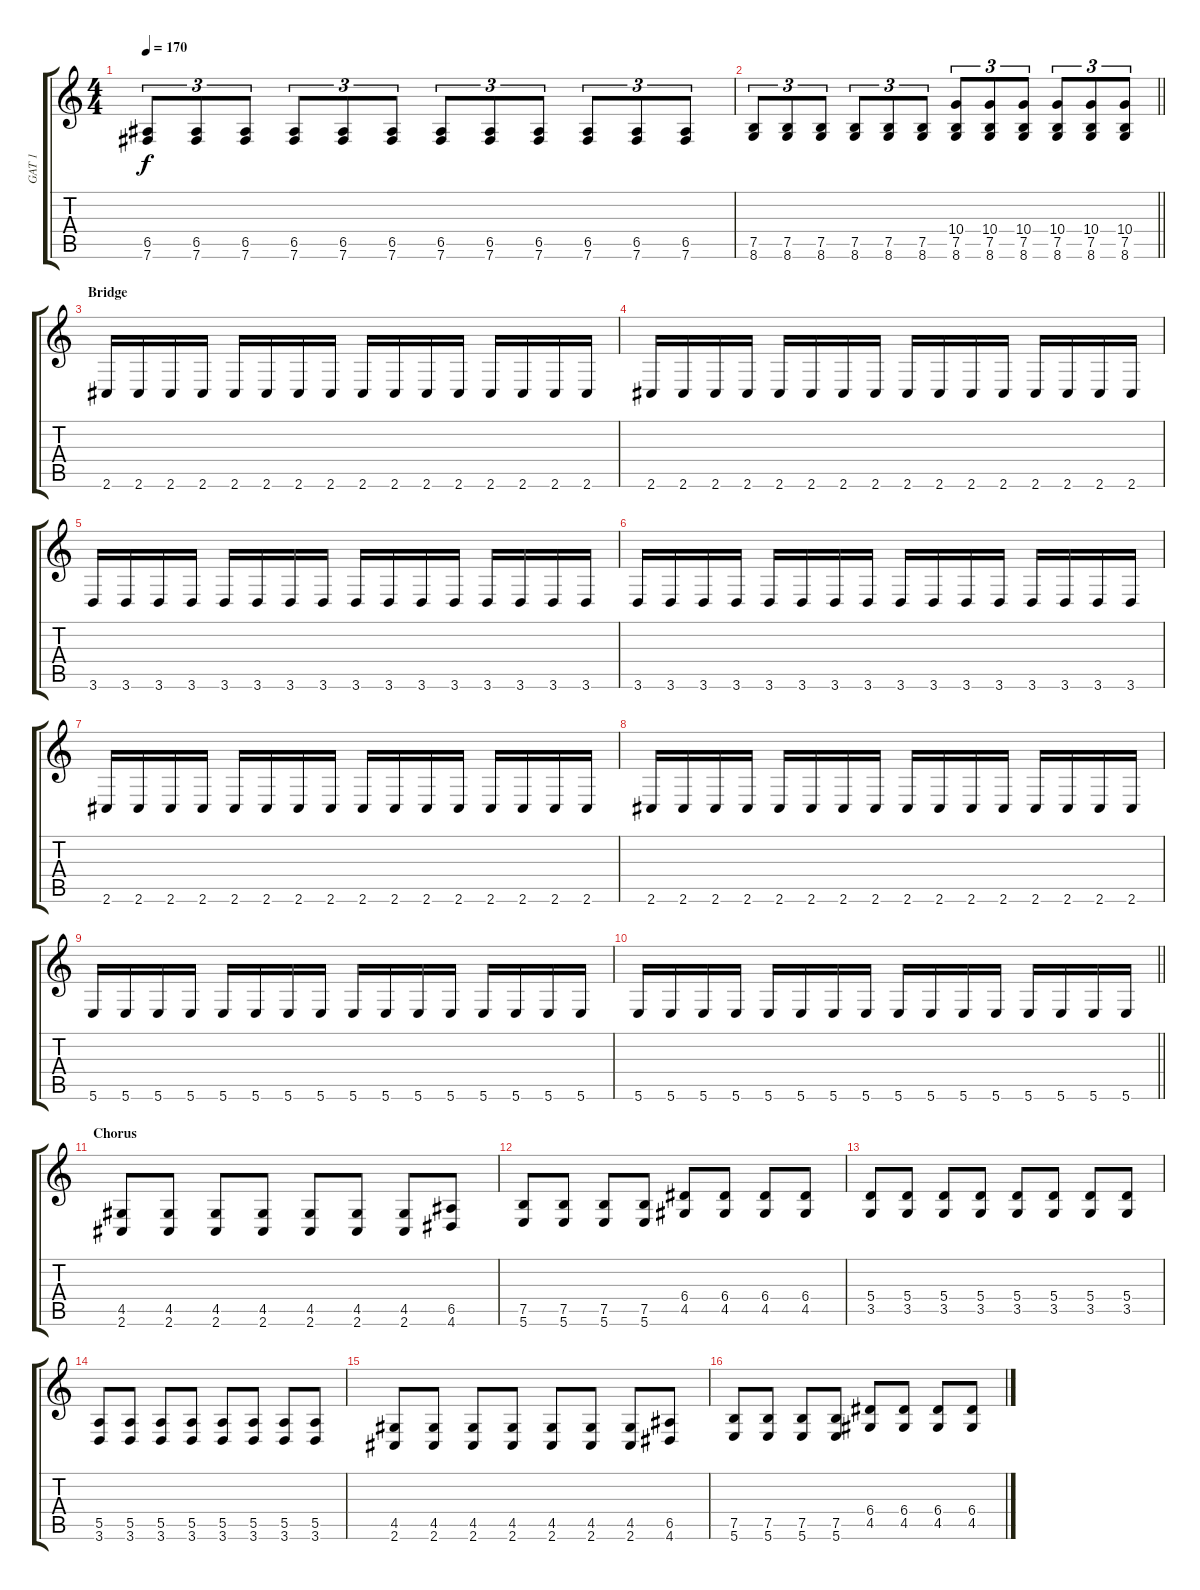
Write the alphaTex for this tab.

\track ("GAT 1" "GAT 1") {instrument distortionguitar}
\staff {score tabs}
\tuning (B3 Gb3 D3 A2 E2 B1) {hide}
\ts (4 4)
\tempo 170
\clef g2
\ks c
(6.5 7.6).8{tu (3 2) dy f} (6.5 7.6).8{tu (3 2)} (6.5 7.6).8{tu (3 2)} (6.5 7.6).8{tu (3 2)} (6.5 7.6).8{tu (3 2)} (6.5 7.6).8{tu (3 2)} (6.5 7.6).8{tu (3 2)} (6.5 7.6).8{tu (3 2)} (6.5 7.6).8{tu (3 2)} (6.5 7.6).8{tu (3 2)} (6.5 7.6).8{tu (3 2)} (6.5 7.6).8{tu (3 2)} |
\barLineRight lightlight
(7.5 8.6).8{tu (3 2)} (7.5 8.6).8{tu (3 2)} (7.5 8.6).8{tu (3 2)} (7.5 8.6).8{tu (3 2)} (7.5 8.6).8{tu (3 2)} (7.5 8.6).8{tu (3 2)} (10.4 7.5 8.6).8{tu (3 2)} (10.4 7.5 8.6).8{tu (3 2)} (10.4 7.5 8.6).8{tu (3 2)} (10.4 7.5 8.6).8{tu (3 2)} (10.4 7.5 8.6).8{tu (3 2)} (10.4 7.5 8.6).8{tu (3 2)} |
\section ("" "Bridge")
2.6.16 2.6.16 2.6.16 2.6.16 2.6.16 2.6.16 2.6.16 2.6.16 2.6.16 2.6.16 2.6.16 2.6.16 2.6.16 2.6.16 2.6.16 2.6.16 |
2.6.16 2.6.16 2.6.16 2.6.16 2.6.16 2.6.16 2.6.16 2.6.16 2.6.16 2.6.16 2.6.16 2.6.16 2.6.16 2.6.16 2.6.16 2.6.16 |
3.6.16 3.6.16 3.6.16 3.6.16 3.6.16 3.6.16 3.6.16 3.6.16 3.6.16 3.6.16 3.6.16 3.6.16 3.6.16 3.6.16 3.6.16 3.6.16 |
3.6.16 3.6.16 3.6.16 3.6.16 3.6.16 3.6.16 3.6.16 3.6.16 3.6.16 3.6.16 3.6.16 3.6.16 3.6.16 3.6.16 3.6.16 3.6.16 |
2.6.16 2.6.16 2.6.16 2.6.16 2.6.16 2.6.16 2.6.16 2.6.16 2.6.16 2.6.16 2.6.16 2.6.16 2.6.16 2.6.16 2.6.16 2.6.16 |
2.6.16 2.6.16 2.6.16 2.6.16 2.6.16 2.6.16 2.6.16 2.6.16 2.6.16 2.6.16 2.6.16 2.6.16 2.6.16 2.6.16 2.6.16 2.6.16 |
5.6.16 5.6.16 5.6.16 5.6.16 5.6.16 5.6.16 5.6.16 5.6.16 5.6.16 5.6.16 5.6.16 5.6.16 5.6.16 5.6.16 5.6.16 5.6.16 |
\barLineRight lightlight
5.6.16 5.6.16 5.6.16 5.6.16 5.6.16 5.6.16 5.6.16 5.6.16 5.6.16 5.6.16 5.6.16 5.6.16 5.6.16 5.6.16 5.6.16 5.6.16 |
\section ("" "Chorus")
(4.5 2.6).8 (4.5 2.6).8 (4.5 2.6).8 (4.5 2.6).8 (4.5 2.6).8 (4.5 2.6).8 (4.5 2.6).8 (6.5 4.6).8 |
(7.5 5.6).8 (7.5 5.6).8 (7.5 5.6).8 (7.5 5.6).8 (6.4 4.5).8 (6.4 4.5).8 (6.4 4.5).8 (6.4 4.5).8 |
(5.4 3.5).8 (5.4 3.5).8 (5.4 3.5).8 (5.4 3.5).8 (5.4 3.5).8 (5.4 3.5).8 (5.4 3.5).8 (5.4 3.5).8 |
(5.5 3.6).8 (5.5 3.6).8 (5.5 3.6).8 (5.5 3.6).8 (5.5 3.6).8 (5.5 3.6).8 (5.5 3.6).8 (5.5 3.6).8 |
(4.5 2.6).8 (4.5 2.6).8 (4.5 2.6).8 (4.5 2.6).8 (4.5 2.6).8 (4.5 2.6).8 (4.5 2.6).8 (6.5 4.6).8 |
(7.5 5.6).8 (7.5 5.6).8 (7.5 5.6).8 (7.5 5.6).8 (6.4 4.5).8 (6.4 4.5).8 (6.4 4.5).8 (6.4 4.5).8
